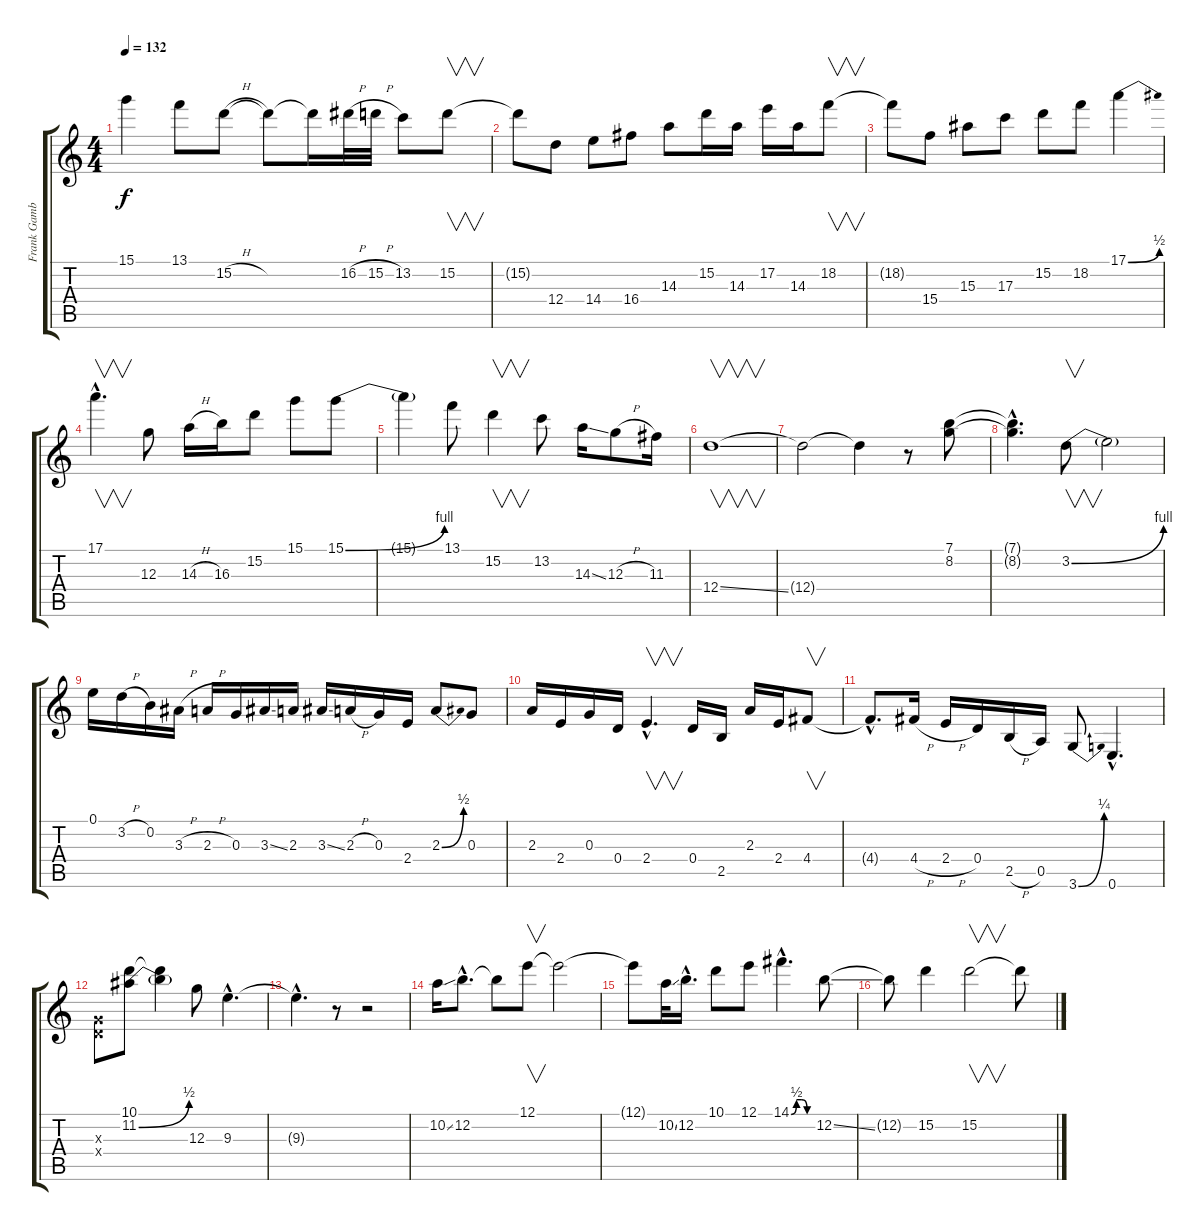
\track ("Frank Gambale" "Frank Gamb") {instrument distortionguitar}
\staff {score tabs}
\tuning (E4 B3 G3 D3 A2 E2) {hide}
\ts (4 4)
\tempo 132
\clef g2
\ks c
15.1{t}.4{dy f} 13.1.8 15.2{h}.8 15.2{t}.8 15.2{t}.16 16.2{h}.32 15.2{h}.32 13.2.8 15.2.8{v} |
15.2{t}.8 12.4.8 14.4.8 16.4.8 14.3.8 15.2.16 14.3.16 17.2.16 14.3.16 18.2.8{v} |
18.2{t}.8 15.4.8 15.3.8 17.3.8 15.2.8 18.2.8 17.1{be (bend 0 0 60 2)}.4 |
17.1{hac}.4{v d} 12.3.8 14.3{h}.16 16.3.16 15.2.8 15.1.8 15.1{be (bend 0 0 60 4)}.8 |
15.1{t}.4 13.1.8 15.2.4{v} 13.2.8 14.3{ss}.16 12.3{h}.8 11.3.16 |
12.4{ss}.1{v} |
12.4{t}.2 12.4{t}.4 r.8 (7.1 8.2).8 |
(7.1{hac t} 8.2{hac t}).4{d} 3.2{be (bend 0 0 60 4)}.8{v} 3.2{t}.2 |
0.1.16 3.2{h}.16 0.2.16 3.3{h}.16 2.3{h}.16 0.3.16 3.3{ss}.16 2.3.16 3.3{ss}.16 2.3{h}.16 0.3.16 2.4.16 2.3{be (bend 0 0 60 2)}.8 0.3.8 |
2.3.16 2.4.16 0.3.16 0.4.16 2.4{hac}.4{v d} 0.4.16 2.5.16 2.3.16 2.4.16 4.4.8{v} |
4.4{hac t}.8{d} 4.4{h}.16 2.4{h}.16 0.4.16 2.5{h}.16 0.5.16 3.6{be (bend 0 0 60 1)}.8 0.6{hac}.4{d} |
(0.3{x} 0.4{x}).8 (10.1 11.2{be (bend 0 0 60 2)}).8 (10.1{t} 11.2{t}).4 12.3.8 9.3{hac}.4{d} |
9.3{hac t}.4{d} r.8 r.2 |
10.2{ss}.16 12.2{hac}.8{d} 12.2{t}.8 12.1.8{v} 12.1{t}.2 |
12.1{t}.8 10.2{ss}.32 12.2{hac}.16{d} 10.1.8 12.1.8 14.1{be (custom 0 0 15 2 30 2 45 0 60 0) hac}.4{d} 12.2{ss}.8 |
12.2{t}.8 15.2.4 15.2.2{v} 15.2{t}.8
